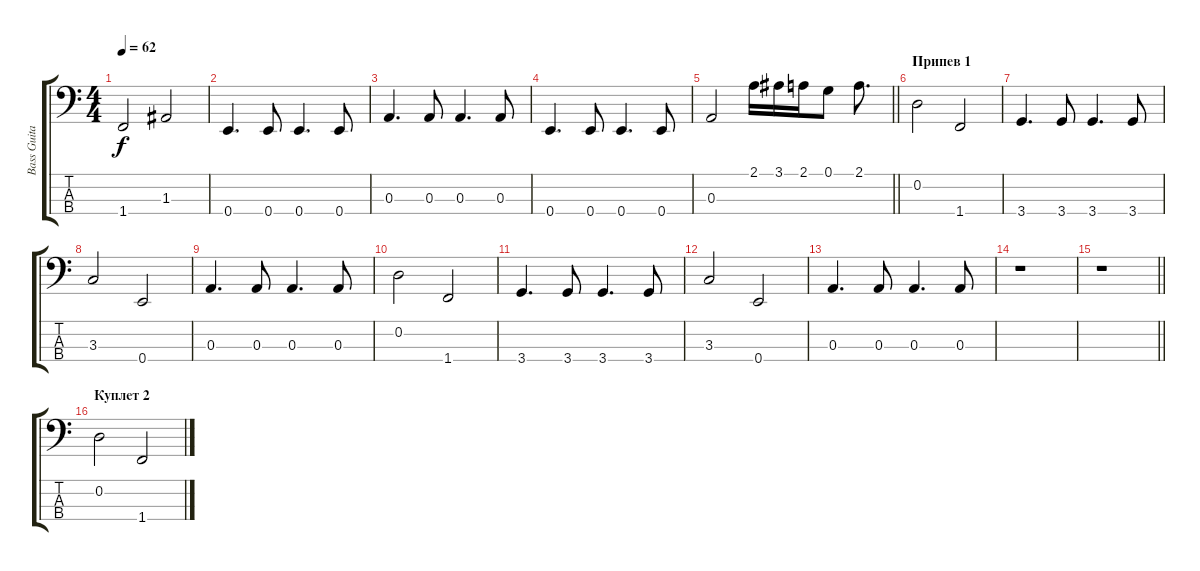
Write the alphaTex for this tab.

\track ("Bass Guitar" "Bass Guita") {instrument fretlessbass}
\staff {score tabs}
\tuning (G2 D2 A1 E1) {hide}
\ts (4 4)
\tempo 62
\clef f4
\ks c
1.4.2{dy f} 1.3.2 |
0.4.4{d} 0.4.8 0.4.4{d} 0.4.8 |
0.3.4{d} 0.3.8 0.3.4{d} 0.3.8 |
0.4.4{d} 0.4.8 0.4.4{d} 0.4.8 |
\barLineRight lightlight
0.3.2 2.1.16 3.1.16 2.1.16 0.1.8 2.1.8{d} |
\section ("" "Припев 1")
0.2.2 1.4.2 |
3.4.4{d} 3.4.8 3.4.4{d} 3.4.8 |
3.3.2 0.4.2 |
0.3.4{d} 0.3.8 0.3.4{d} 0.3.8 |
0.2.2 1.4.2 |
3.4.4{d} 3.4.8 3.4.4{d} 3.4.8 |
3.3.2 0.4.2 |
0.3.4{d} 0.3.8 0.3.4{d} 0.3.8 |
r.1 |
\barLineRight lightlight
r.1 |
\section ("" "Куплет 2")
0.2.2 1.4.2
